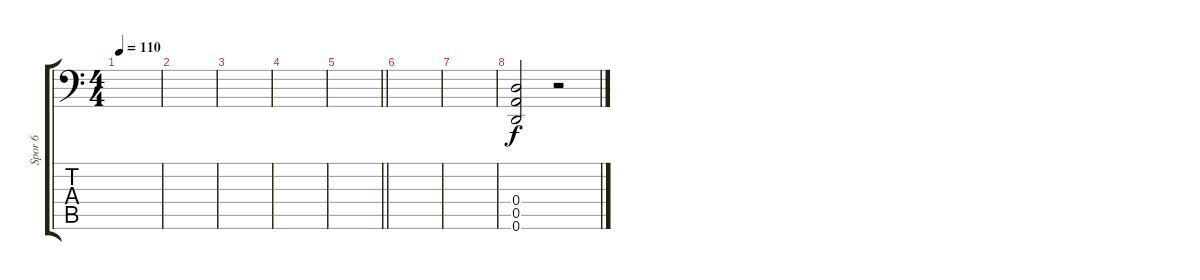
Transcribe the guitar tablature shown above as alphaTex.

\track ("Spor 6" "Spor 6") {instrument electricbasspick}
\staff {score tabs}
\tuning (E3 B2 G2 D2 A1 D1) {hide}
\ts (4 4)
\tempo 110
\clef f4
\ks c
|
|
|
|
\barLineRight lightlight
|
|
|
(0.4 0.5 0.6).2{volume 16} r.2
